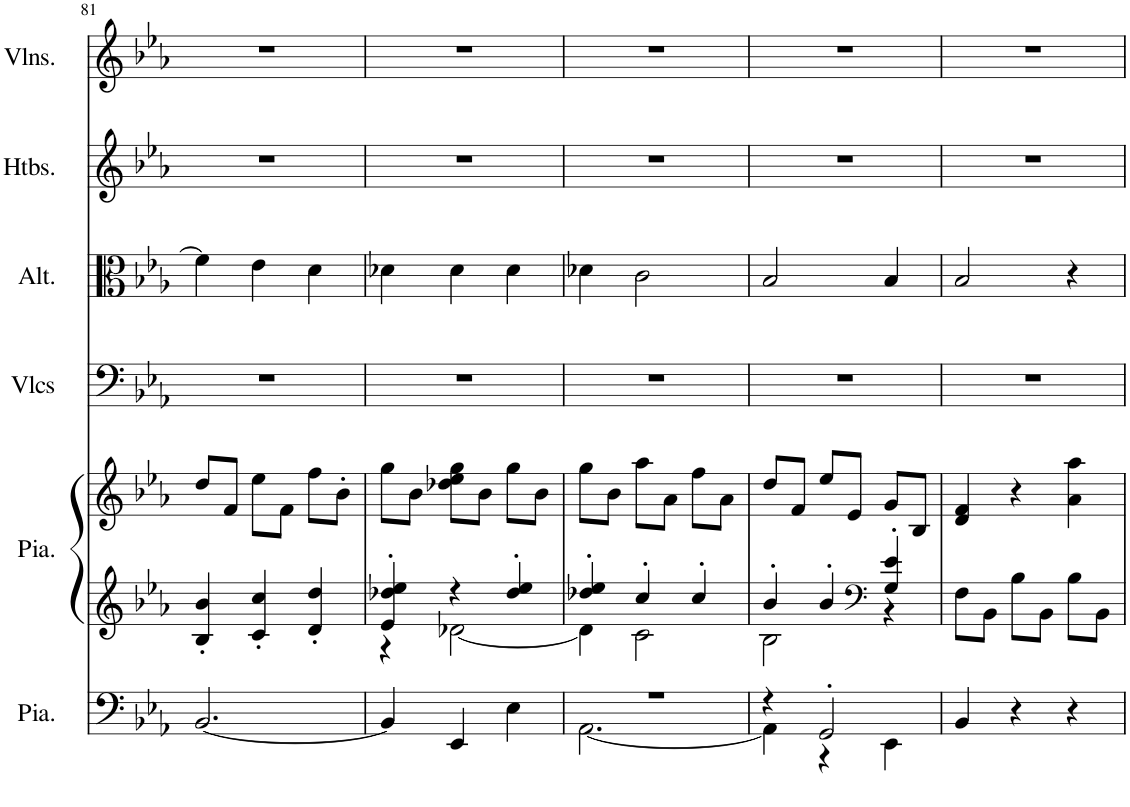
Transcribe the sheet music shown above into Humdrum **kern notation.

**kern	**kern	**kern	**kern	**kern	**kern	**kern
*part6	*part5	*part5	*part4	*part3	*part2	*part1
*staff7	*staff6	*staff5	*staff4	*staff3	*staff2	*staff1
*I"Piano, Pedals	*I"Piano, Organ	*	*I"Violoncelles, Bass	*I"Altos, Tenor	*I"Hautbois, Alto	*I"Violons, Soprano
*I'Pia.	*I'Pia.	*	*I'Vlcs	*I'Alt.	*I'Htbs.	*I'Vlns.
!!LO:PB:g=z
*clefF4	*clefG2	*clefG2	*clefF4	*clefC3	*clefG2	*clefG2
*k[b-e-a-]	*k[b-e-a-]	*k[b-e-a-]	*k[b-e-a-]	*k[b-e-a-]	*k[b-e-a-]	*k[b-e-a-]
*M3/4	*M3/4	*M3/4	*M3/4	*M3/4	*M3/4	*M3/4
=81	=81	=81	=81	=81	=81	=81
[2.BB-/	4B-/' 4b-/'	8dd/L	2.r	4f\]	2.r	2.r
.	.	8f/J	.	.	.	.
.	4c/' 4cc/'	8ee-\L	.	4e-\	.	.
.	.	8f\J	.	.	.	.
.	4d/' 4dd/'	8ff\L	.	4d\	.	.
.	.	8b-'\J	.	.	.	.
=82	=82	=82	=82	=82	=82	=82
*	*^	*	*	*	*	*
4BB-/]	4e-/' 4dd-X/' 4ee-/'	4r	8gg\L	2.r	4d-X\	2.r	2.r
.	.	.	8b-\J	.	.	.	.
4EE-/	4r	[2d-X\	8dd-X\ 8ee-\ 8gg\L	.	4d-\	.	.
.	.	.	8b-\J	.	.	.	.
4E-\	4dd-/' 4ee-/'	.	8gg\L	.	4d-\	.	.
.	.	.	8b-\J	.	.	.	.
=83	=83	=83	=83	=83	=83	=83	=83
*^	*	*	*	*	*	*	*
2.r	[2.AA-\	4dd-X/' 4ee-/'	4d-\]	8gg\L	2.r	4d-X\	2.r	2.r
.	.	.	.	8b-\J	.	.	.	.
.	.	4cc'/	2c\	8aa-\L	.	2c\	.	.
.	.	.	.	8a-\J	.	.	.	.
.	.	4cc'/	.	8ff\L	.	.	.	.
.	.	.	.	8a-\J	.	.	.	.
=84	=84	=84	=84	=84	=84	=84	=84	=84
4r	4AA-\]	4b-'/	2B-\	8dd/L	2.r	2B-/	2.r	2.r
.	.	.	.	8f/J	.	.	.	.
2GG'/	4r	4b-'/	.	8ee-/L	.	.	.	.
.	.	.	.	8e-/J	.	.	.	.
*	*	*clefF4	*	*	*	*	*	*
.	4EE-\	4G/' 4e-/'	4r	8g/L	.	4B-/	.	.
.	.	.	.	8B-/J	.	.	.	.
*v	*v	*	*	*	*	*	*	*
*	*v	*v	*	*	*	*	*
=85	=85	=85	=85	=85	=85	=85
4BB-/	8F\L	4d/ 4f/	2.r	2B-/	2.r	2.r
.	8BB-\J	.	.	.	.	.
4r	8B-\L	4r	.	.	.	.
.	8BB-\J	.	.	.	.	.
4r	8B-\L	4a-\ 4aa-\	.	4r	.	.
.	8BB-\J	.	.	.	.	.
=	=	=	=	=	=	=
*-	*-	*-	*-	*-	*-	*-
